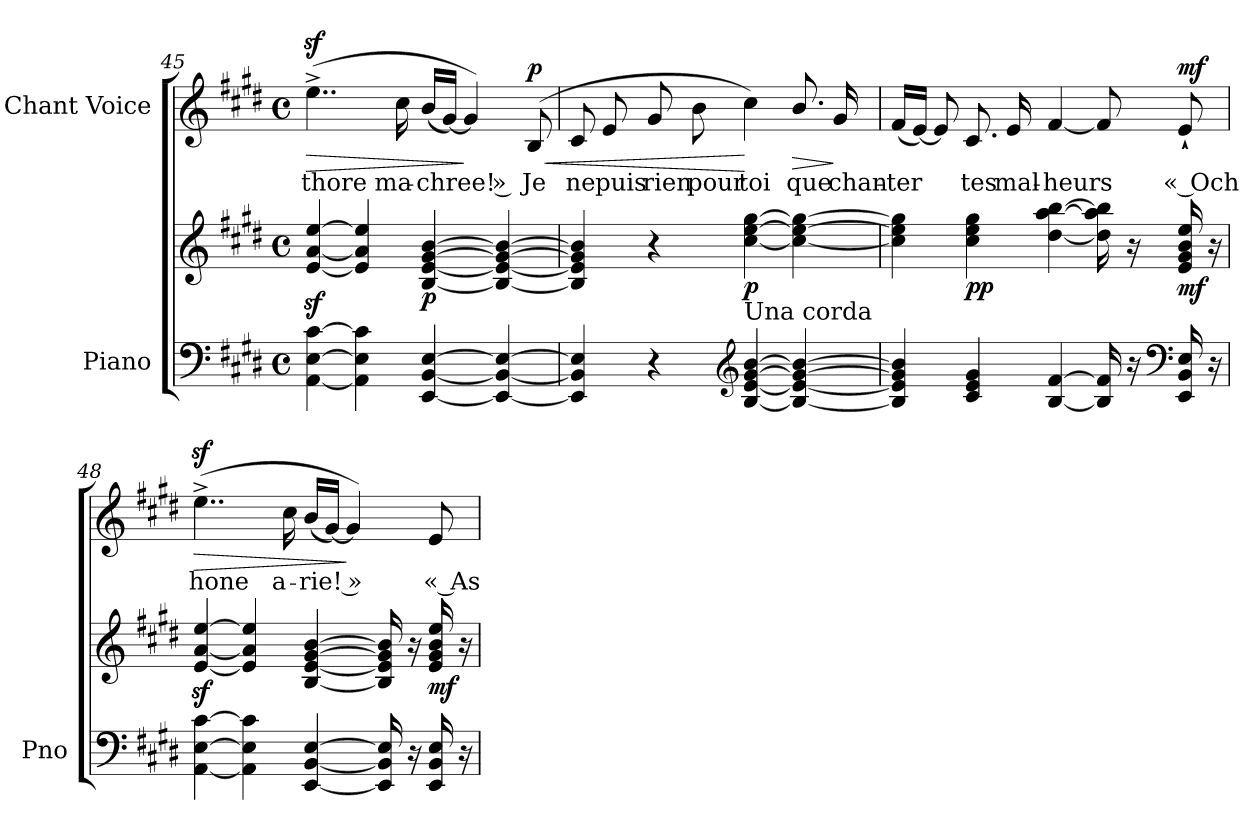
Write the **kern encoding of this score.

**kern	**kern	**dynam	**kern	**text	**dynam
*part2	*part2	*part2	*part1	*part1	*part1
*staff3	*staff2	*staff2/3	*staff1	*staff1	*staff1
*I"Piano	*	*	*I"Chant Voice	*	*
*I'Pno	*	*	*	*	*
*clefF4	*clefG2	*	*clefG2	*	*
*k[f#c#g#d#]	*k[f#c#g#d#]	*	*k[f#c#g#d#]	*	*
*M4/4	*M4/4	*	*M4/4	*	*
*met(c)	*met(c)	*	*met(c)	*	*
=45	=45	=45	=45	=45	=45
!	!	!	!	!	!LO:HP:b
[4AA\ [<4E\ [4c#\	[4e/z< [>4a/z< [4ee/z<	.	(4..eez>^\	-thore	>
4AA\] 4E\] 4c#\]	4e/] 4a/] 4ee/]	.	.	.	.
.	.	.	16cc#\	ma-	.
!	!	!LO:DY:b	!	!	!
[4EE/ [4BB/ [4E/	[4B/ [4e/ [>4g#/ [4b/	p	(16b/LL	-chree! »	.
.	.	.	[16g#/JJ)	.	.
.	.	.	4g#/])	.	]
4EE/_ 4BB/_ 4E/_	4B/_ 4e/_ 4g#/_ 4b/_	.	.	.	.
!	!	!	!	!	!LO:HP:b
!	!	!	!	!	!LO:DY:n=1:a
.	.	.	(>8B/	Je	< p
=46	=46	=46	=46	=46	=46
4EE/] 4BB/] 4E/]	4B/] 4e/] 4g#/] 4b/]	.	8c#/	ne	.
.	.	.	8e/	puis	.
4r	4r	.	8g#/	rien	.
.	.	.	8b\	pour	.
*clefG2	*	*	*	*	*
!	!LO:TX:b:t=Una corda	!	!	!	!
!	!	!LO:DY:b	!	!	!
[4B/ [4e/ [>4g#/ [4b/	[4cc#\ [<4ee\ [4gg#\	p	4cc#\)	toi	[
!	!	!	!	!	!LO:HP:b
4B/_ 4e/_ 4g#/_ 4b/_	4cc#\_ 4ee\_ 4gg#\_	.	8.b/	que	>
.	.	.	16g#/	chan-	]
=47	=47	=47	=47	=47	=47
4B/] 4e/] 4g#/] 4b/]	4cc#\] 4ee\] 4gg#\]	.	(16f#/LL	-ter	.
.	.	.	[16e/JJ)	.	.
.	.	.	8e/]	.	.
!	!	!LO:DY:b	!	!	!
4c#/ 4e/ 4g#/	4cc#\ 4ee\ 4gg#\	pp	8.c#/	tes	.
.	.	.	16e/	mal-	.
[4B/ [4f#/	[4dd#\ [4aa\ [4bb\	.	[4f#/	-heurs	.
16B/] 16f#/]	16dd#\] 16aa\] 16bb\]	.	8f#/]	.	.
16r	16r	.	.	.	.
*clefF4	*	*	*	*	*
!	!	!LO:DY:b	!	!	!LO:DY:a
16EE/ 16BB/ 16E/	16e/ 16g#/ 16b/ 16ee/	mf	8e`>/	« Och	mf
16r	16r	.	.	.	.
=48	=48	=48	=48	=48	=48
!	!	!	!	!	!LO:HP:b
[4AA\ [<4E\ [4c#\	[4e/z< [>4a/z< [4ee/z<	.	(4..eez>^\	hone	>
4AA\] 4E\] 4c#\]	4e/] 4a/] 4ee/]	.	.	.	.
.	.	.	16cc#\	a-	.
[4EE/ [4BB/ [4E/	[4B/ [4e/ [>4g#/ [4b/	.	(16b/LL	-rie! »	.
.	.	.	[16g#/JJ)	.	.
.	.	.	4g#/])	.	]
16EE/] 16BB/] 16E/]	16B/] 16e/] 16g#/] 16b/]	.	.	.	.
16r	16r	.	.	.	.
!	!	!LO:DY:b	!	!	!
16EE/ 16BB/ 16E/	16e/ 16g#/ 16b/ 16ee/	mf	8e/	« As-	.
16r	16r	.	.	.	.
=	=	=	=	=	=
*-	*-	*-	*-	*-	*-
